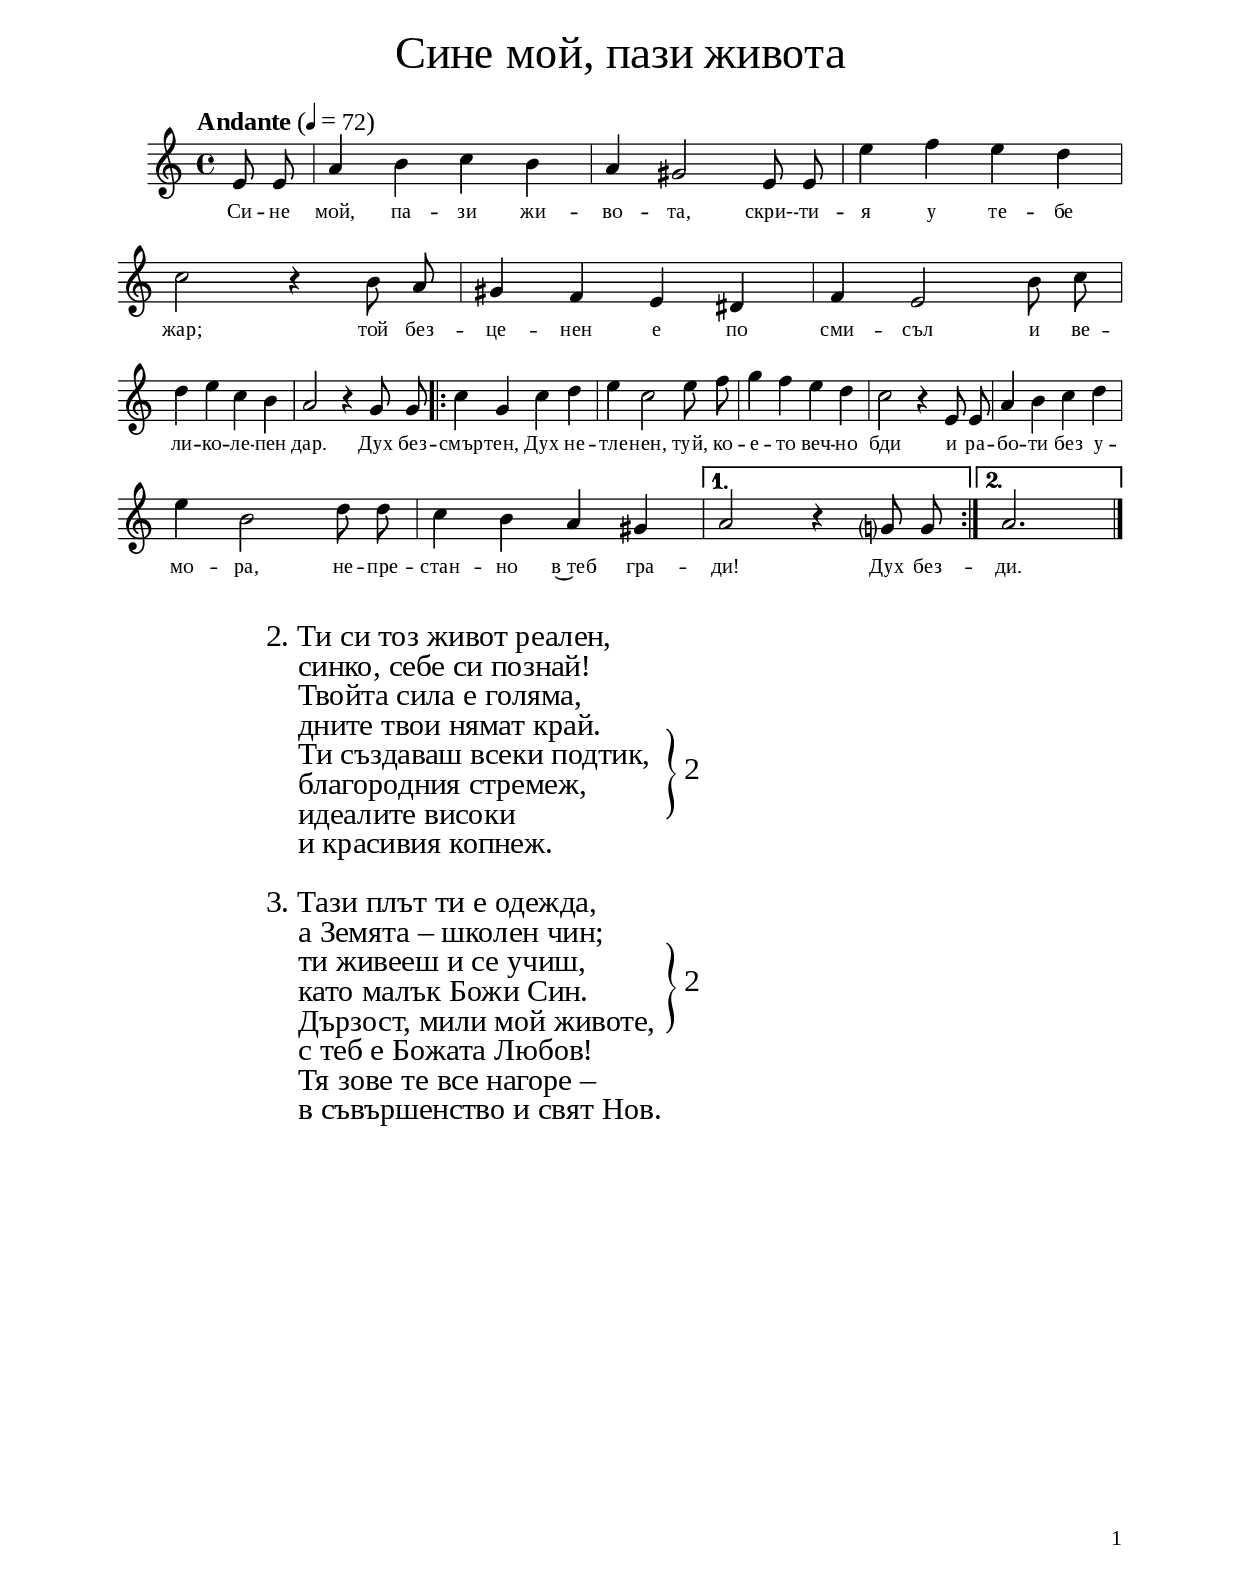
\version "2.24.4"

% include paper part and global functions
\include "include/globals.ily"

"rightBraces045" = \markup {
  \column {
    % repeat braces
    \translate #'(0 . -13.9 )
    \right-brace #44

    \translate #'(0 . -17.1 )
    \right-brace #44
  }
  \column {
    % repeat numbers
    \translate #'(0 . -14.4 )
    2

    \translate #'(0 . -21.5 )
    2
  }
}

\bookpart {
  \label #'ref045
  \tocItem \markup "Сине мой, пази живота"
  \include "include/bookpart-paper.ily"
  \score {
    \include "include/score-layout.ily"

    \new Voice \absolute  {
      \clef treble
      \key a \minor
      \time 4/4
      \tempoFunc "Andante" 4 "72"
      \autoBeamOff
      \partial 4


      e'8 e'8 | a'4 b' c''4 b' | a'4 gis'2 e'8 e' | e''4 f'' e''4 d'' | \break

      c''2 r4 b'8 a'  |  gis'4 f'  e'4 dis' |  f'4 e'2  b'8 c'' \break |

      d''4 e'' c''4 b' | a'2 r4 g'8 g' \repeat volta 2 {
        |  c''4 g' c''4 d'' | e''4 c''2 e''8 f'' | g''4 f'' e''4 d'' | c''2 r4 e'8 e' | a'4 b'  c''4 d'' \break |

        e''4 b'2 d''8 d'' c''4 b' a'4 gis' |
      } \alternative { { a'2 r4 g'?8 g'  } { a'2. } } \bar "|."
    }

    \addlyrics {
      Си -- не мой, па -- зи жи -- во -- та, "скри-" -- ти -- я у
      те -- бе жар; той без -- це -- нен е по сми -- съл и ве --
      ли -- ко -- ле -- пен дар. Дух без -- смър -- тен, Дух не -- тле -- нен,
      туй, ко -- е -- то веч -- но бди и ра -- бо -- ти без у --
      мо -- ра, не -- пре -- стан -- но в~теб гра -- ди! Дух без -- ди.
    }

    \header {
      title = \titleFunc #'ref_desc_3 "Сине мой, пази живота" "Sine moj, pazi života"
    }

    \midi{}

  } % score

  \markup \fontsize #bgCoupletFontSize {
    \hspace #15
    \override #`(baseline-skip . ,bgCoupletBaselineSkip)
    \column {
      \vspace #0.3

      \line { 2. Ти си тоз живот реален, }

      \line {   "   " синко, себе си познай! }

      \line {   "   " Твойта сила е голяма, }

      \line {   "   " дните твои нямат край. }

      \line {   "   " Ти създаваш всеки подтик, }

      \line {   "   " благородния стремеж,}

      \line {   "   " идеалите високи}

      \line {   "   " и красивия копнеж.}
      \line {   "   "}

      \line {   3. Тази плът ти е одежда,}

      \line {   "   " а Земята – школен чин;}

      \line {   "   " ти живееш и се учиш,}

      \line {   "   " като малък Божи Син.}

      \line {   "   " Дързост, мили мой животе,}

      \line {   "   " с теб е Божата Любов!}

      \line {   "   " Тя зове те все нагоре –}

      \line {   "   " в съвършенство и свят Нов.}
    }\"rightBraces045"

  } % markup


} % bookpart
